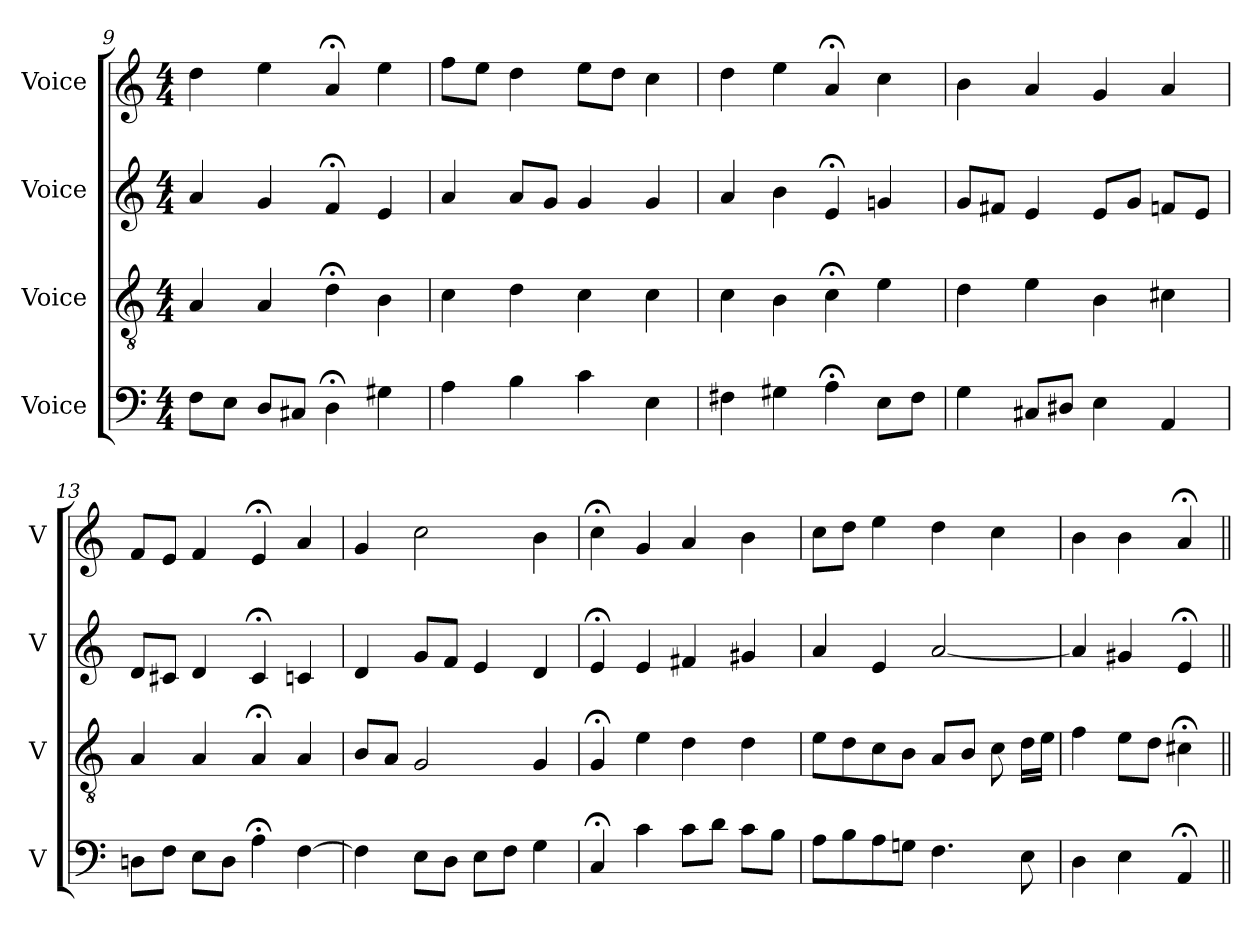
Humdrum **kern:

**kern	**kern	**kern	**kern
*part4	*part3	*part2	*part1
*staff4	*staff3	*staff2	*staff1
*I"Voice	*I"Voice	*I"Voice	*I"Voice
*I'V	*I'V	*I'V	*I'V
*clefF4	*clefGv2	*clefG2	*clefG2
*k[]	*k[]	*k[]	*k[]
*M4/4	*M4/4	*M4/4	*M4/4
=9	=9	=9	=9
8FL	4A	4a	4dd
8EJ	.	.	.
8DL	4A	4g	4ee
8C#XJ	.	.	.
4D;<	4d;<	4f;<	4a;<
4G#X	4B	4e	4ee
=10	=10	=10	=10
4A	4c	4a	8ffL
.	.	.	8eeJ
4B	4d	8aL	4dd
.	.	8gJ	.
4c	4c	4g	8eeL
.	.	.	8ddJ
4E	4c	4g	4cc
=11	=11	=11	=11
4F#X	4c	4a	4dd
4G#X	4B	4b	4ee
4A;<	4c;<	4e;<	4a;<
8EL	4e	4gn	4cc
8F#J	.	.	.
=12	=12	=12	=12
4G	4d	8gL	4b
.	.	8f#XJ	.
8C#XL	4e	4e	4a
8D#XJ	.	.	.
4E	4B	8eL	4g
.	.	8gJ	.
4AA	4c#X	8fnL	4a
.	.	8eJ	.
=13	=13	=13	=13
8DnL	4A	8dL	8fL
8FJ	.	8c#XJ	8eJ
8EL	4A	4d	4f
8DJ	.	.	.
4A;<	4A;<	4c#;<	4e;<
[4F	4A	4cn	4a
=14	=14	=14	=14
4F]	8BL	4d	4g
.	8AJ	.	.
8EL	2G	8gL	2cc
8DJ	.	8fJ	.
8EL	.	4e	.
8FJ	.	.	.
4G	4G	4d	4b
=15	=15	=15	=15
4C;<	4G;<	4e;<	4cc;<
4c	4e	4e	4g
8cL	4d	4f#X	4a
8dJ	.	.	.
8cL	4d	4g#X	4b
8BJ	.	.	.
=16	=16	=16	=16
8AL	8eL	4a	8ccL
8B	8d	.	8ddJ
8A	8c	4e	4ee
8GnJ	8BJ	.	.
4.F	8AL	[2a	4dd
.	8BJ	.	.
.	8c	.	4cc
8E	16dLL	.	.
.	16eJJ	.	.
=17	=17	=17	=17
4D	4f	4a]	4b
4E	8eL	4g#X	4b
.	8dJ	.	.
4AA;<	4c#X;<	4e;<	4a;<
=||	=||	=||	=||
*-	*-	*-	*-
